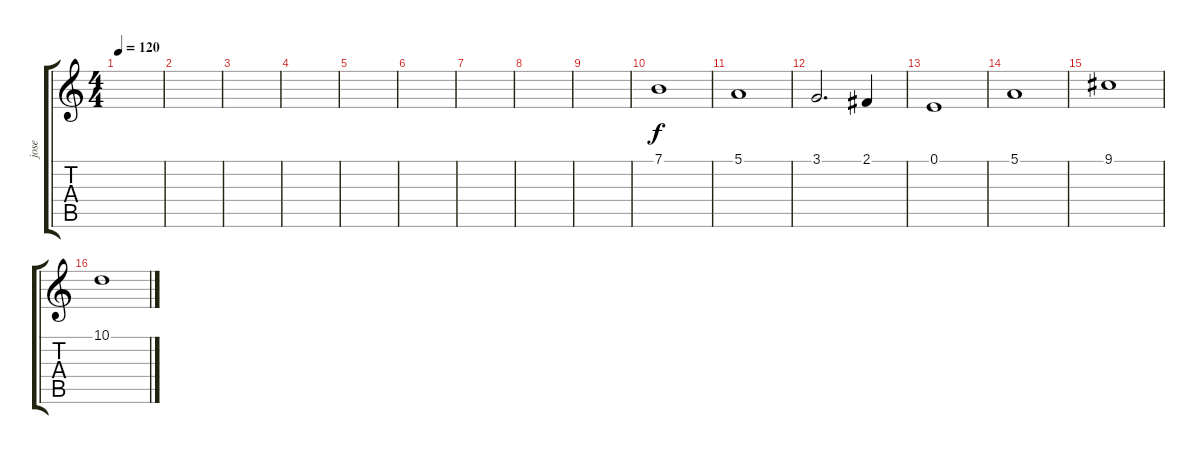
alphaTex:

\track ("jose" "jose") {instrument stringensemble1}
\staff {score tabs}
\tuning (E4 B3 G3 D3 A2 E2) {hide}
\ts (4 4)
\tempo 120
\clef g2
\ks c
|
|
|
|
|
|
|
|
|
7.1.1 |
5.1.1 |
3.1.2{d} 2.1.4 |
0.1.1 |
5.1.1 |
9.1.1 |
10.1.1
